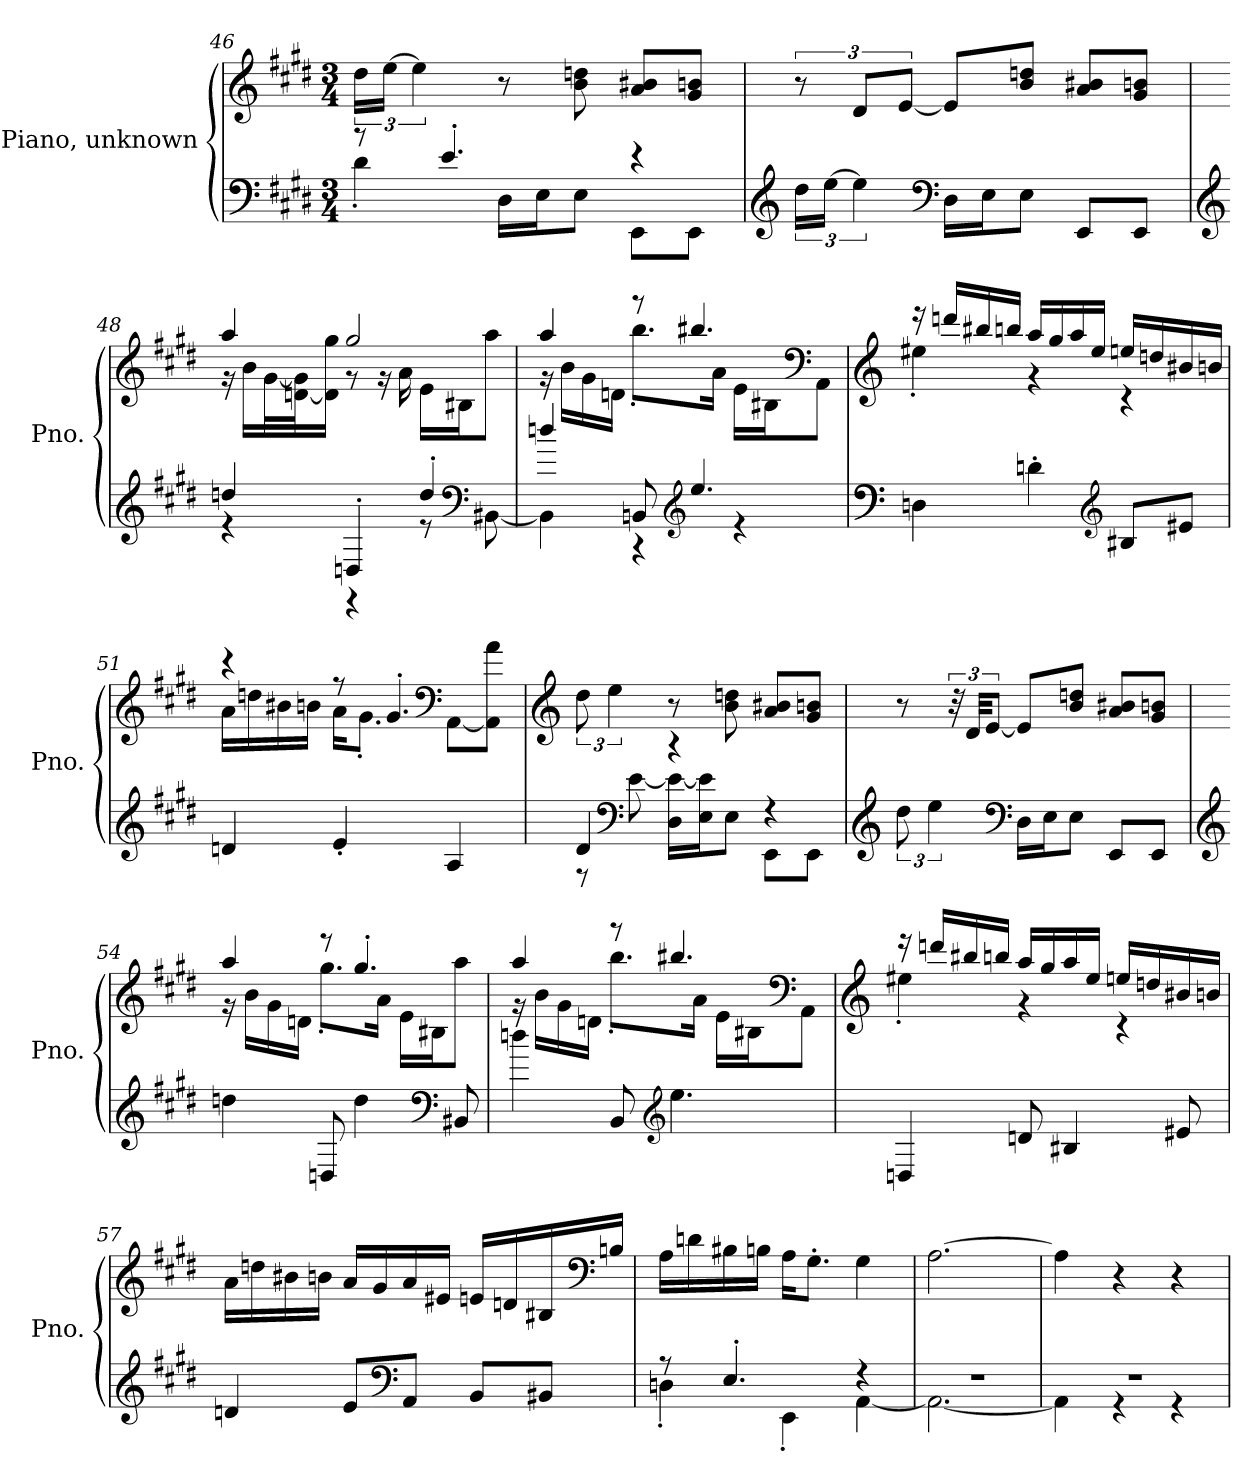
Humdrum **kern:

**kern	**kern
*part1	*part1
*staff2	*staff1
*I"Piano, unknown	*
*I'Pno.	*
!!LO:LB:g=z
*clefF4	*clefG2
*k[f#c#g#d#]	*k[f#c#g#d#]
*M3/4	*M3/4
=46	=46
*^	*
8r	4d#'\	24dd#\LL
.	.	[24ee\JJ
.	.	6ee\]
4.e'/	.	.
.	16D#\LL	8r
.	16E\J	.
.	8E\J	8b\ 8ddn\
4r	8EE\L	8a/ 8b#X/L
.	8EE\J	8g#/ 8bn/J
*v	*v	*
=47	=47
*clefG2	*
24dd#\LL	12r
[24ee\JJ	.
6ee\]	12d#/L
.	[12e/J
*clefF4	*
16D#\LL	8e/L]
16E\J	.
8E\J	8b/ 8ddn/J
8EE/L	8a/ 8b#X/L
8EE/J	8g#/ 8bn/J
=48	=48
*clefG2	*
*^	*^
4ddn/	4r	4aa/	16r
.	.	.	16b\LL
.	.	.	[32g#\L
.	.	.	[32dn\ 32g#\]J
.	.	.	16d\] 16gg#\JJ
4Dn'/	4r	2gg#/	8r
.	.	.	16r
.	.	.	16a\
4dd'/	8r	.	16e\LL
.	.	.	16B#X\J
*clefF4	*	*	*
.	[8BB#X\	.	8aa\J
!!LO:PB:g=z	!!
=49	=49	=49	=49
4ddn/	4BB#\]	4aa/	16r
.	.	.	16b\LL
.	.	.	16g#\
.	.	.	16dn\JJ
8BBn/	4r	8r	8.bb'\L
*clefG2	*	*	*
4.ee/	.	4.bb#X/	.
.	.	.	16a\Jk
.	4r	.	16e\LL
.	.	.	16B#X\J
*	*	*clefF4	*
.	.	.	8AA\J
*v	*v	*	*
=50	=50	=50
*clefF4	*clefG2	*
4Dn\	16r	4ee#X'\
.	16dddn/LL	.
.	16bb#X/	.
.	16bbn/JJ	.
4dn'\	16aa/LL	4r
.	16gg#/	.
.	16aa/	.
.	16ee#/JJ	.
*clefG2	*	*
8B#X/L	16een/LL	4r
.	16ddn/	.
8e#X/J	16b#X/	.
.	16bn/JJ	.
!!LO:LB:g=z	!!
=51	=51	=51
4dn/	4r	16a\LL
.	.	16ddn\
.	.	16b#X\
.	.	16bn\JJ
4e'/	8r	16a\KL
.	.	8.g#'\J
.	4.g#'/	.
*	*clefF4	*
4A/	.	[8AA\L
.	.	8AA\] 8a\J
*	*v	*v
=52	=52
*	*clefG2
*^	*
4d#/	8r	12dd#\
.	.	6ee\
*clefF4	*	*
.	[8e\	.
4r	16D#\ 16e\_LL	8r
.	16E\ 16e\]J	.
.	8E\J	8b\ 8ddn\
4r	8EE\L	8a/ 8b#X/L
.	8EE\J	8g#/ 8bn/J
*v	*v	*
=53	=53
*clefG2	*
12dd#\	8r
6ee\	.
.	48r
.	48d#/KKL
.	[12e/J
*clefF4	*
16D#\LL	8e/L]
16E\J	.
8E\J	8b/ 8ddn/J
8EE/L	8a/ 8b#X/L
8EE/J	8g#/ 8bn/J
!!LO:LB:g=z
=54	=54
*clefG2	*
*	*^
4ddn\	4aa/	16r
.	.	16b\LL
.	.	16g#\
.	.	16dn\JJ
8Dn/	8r	8.gg#'\L
4dd\	4.gg#'/	.
.	.	16a\Jk
.	.	16e\LL
.	.	16B#X\J
*clefF4	*	*
8BB#X/	.	8aa\J
=55	=55	=55
4ddn\	4aa/	16r
.	.	16b\LL
.	.	16g#\
.	.	16dn\JJ
8BB/	8r	8.bb'\L
*clefG2	*	*
4.ee\	4.bb#X/	.
.	.	16a\Jk
.	.	16e\LL
.	.	16B#X\J
*	*clefF4	*
.	.	8AA\J
!!LO:LB:g=z	!!
=56	=56	=56
*	*clefG2	*
4Dn/	16r	4ee#X'\
.	16dddn/LL	.
.	16bb#X/	.
.	16bbn/JJ	.
8dn/	16aa/LL	4r
.	16gg#/	.
4B#X/	16aa/	.
.	16ee#/JJ	.
.	16een/LL	4r
.	16ddn/	.
8e#X/	16b#X/	.
.	16bn/JJ	.
*	*v	*v
=57	=57
4dn/	16a\LL
.	16ddn\
.	16b#X\
.	16bn\JJ
8e/L	16a/LL
.	16g#/
*clefF4	*
8AA/J	16a/
.	16e#X/JJ
8BB/L	16en/LL
.	16dn/
8BB#X/J	16B#X/
*	*clefF4
.	16Bn/JJ
!!LO:LB:g=z
=58	=58
*^	*
8r	4Dn'\	16A\LL
.	.	16dn\
4.E'/	.	16B#X\
.	.	16Bn\JJ
.	4EE'\	16A\KL
.	.	8.G#'\J
4r	[4AA\	4G#\
=59	=59	=59
2.r	2.AA\_	[2.A\
=60	=60	=60
2.r	4AA\]	4A\]
.	4r	4r
.	4r	4r
*v	*v	*
=	=
*-	*-
